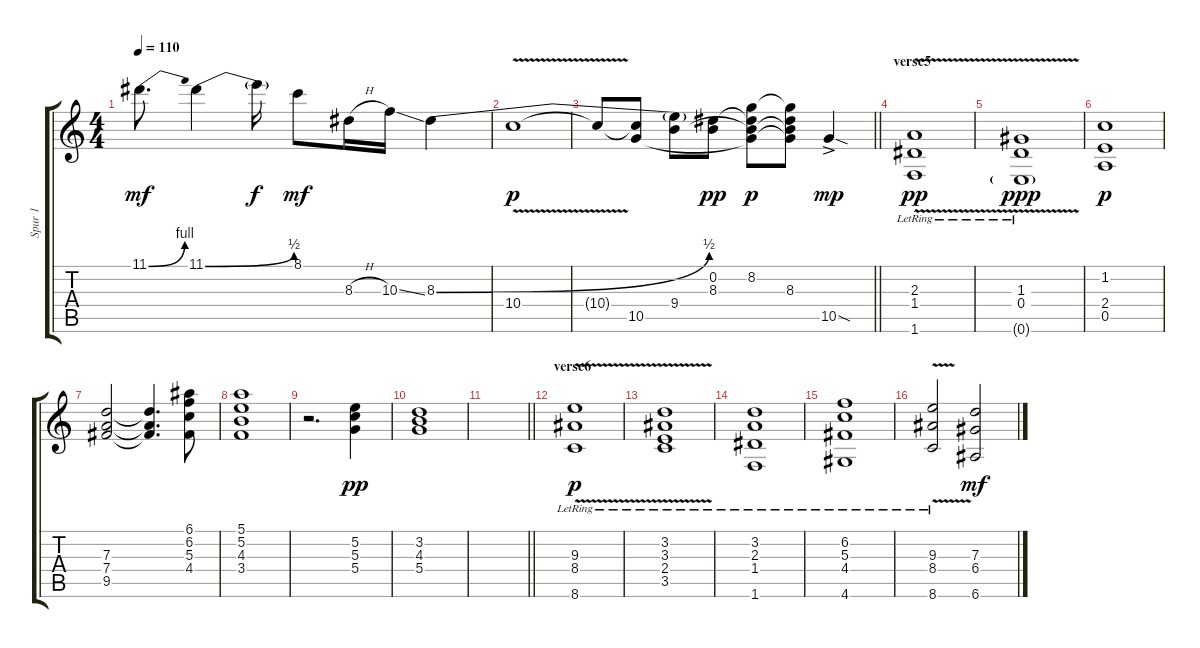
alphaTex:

\track ("Spur 1" "Spur 1") {instrument electricguitarclean}
\staff {score tabs}
\tuning (E4 B3 G3 D3 A2 E2) {hide}
\ts (4 4)
\tempo 110
\clef g2
\ks c
11.1{be (bend 0 0 60 4)}.8{d dy mf} 11.1{be (bend 0 0 60 2)}.4 11.1{t}.16{dy f} 8.1.8{dy mf} 8.3{h}.16 10.3{ss}.16 8.3{be (bend 0 0 60 2)}.4 |
10.4{v}.1{dy p} |
\barLineRight lightlight
10.4{t}.8 (10.4{t} 10.5).8 (8.3{t} 9.4).8 (0.2 8.3).8{dy pp} (8.2 8.3{t} 9.4{t} 10.5{t}).8{dy p} (8.2{t} 8.3 9.4{t} 10.5{t}).8 10.5{sod ac}.4{dy mp} |
\section ("" "verse5")
(2.3{v lr} 1.4 1.6).1{dy pp} |
(1.3{v lr} 0.4{lr} 0.6{g}).1{dy ppp} |
(1.2 2.4 0.5).1{dy p} |
(7.3 7.4 9.5).2 (7.3{t} 7.4{t} 9.5{t}).4{d} (6.1 6.2 5.3 4.4).8 |
(5.1 5.2 4.3 3.4).1 |
r.2{d} (5.2 5.3 5.4).4{dy pp} |
(3.2 4.3 5.4).1 |
\barLineRight lightlight
|
\section ("" "verse6")
(9.3{v lr} 8.4{lr} 8.6{lr}).1{dy p} |
(3.2{v} 3.3{v lr} 2.4{lr} 3.5{lr}).1 |
(3.2{lr} 2.3{lr} 1.4{lr} 1.6{lr}).1 |
(6.2{lr} 5.3{lr} 4.4{lr} 4.6{lr}).1 |
(9.3{v lr} 8.4{v lr} 8.6{lr}).2 (7.3 6.4 6.6).2{dy mf}
